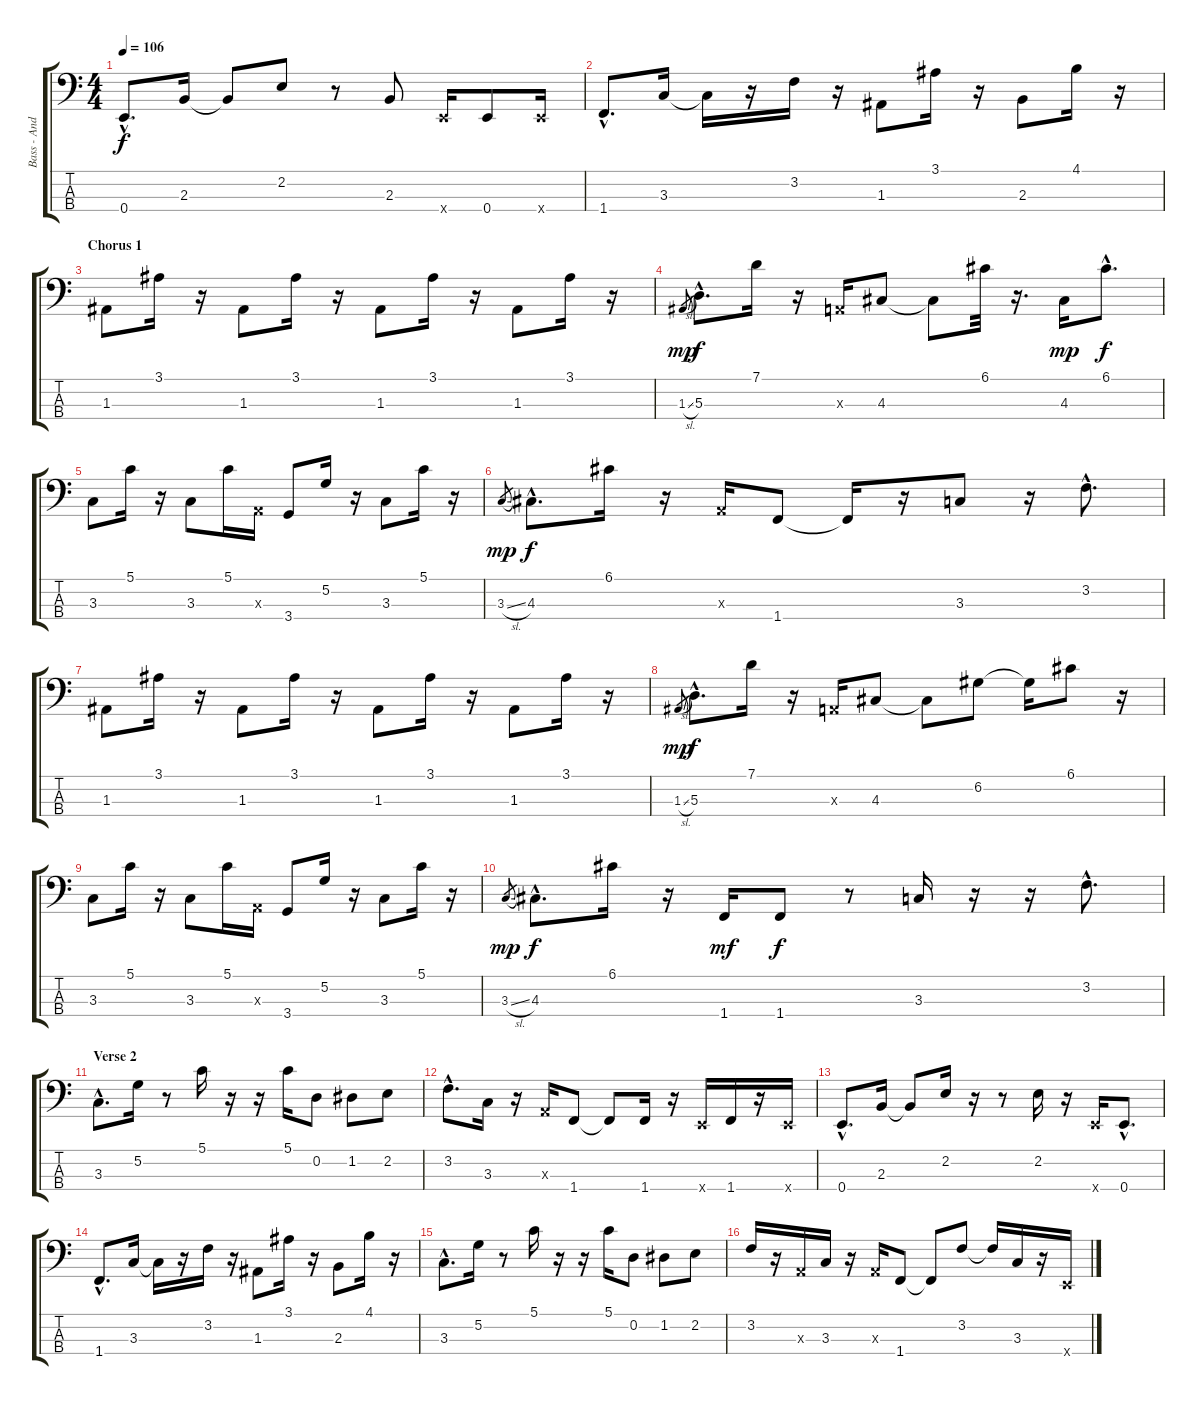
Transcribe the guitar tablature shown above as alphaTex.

\track ("Bass - Andrew Levy" "Bass - And") {instrument electricbassfinger}
\staff {score tabs}
\tuning (G2 D2 A1 E1) {hide}
\ts (4 4)
\tempo 106
\clef f4
\ks c
0.4{hac}.8{d dy f} 2.3.16 2.3{t}.8 2.2.8 r.8 2.3.8 0.4{x}.16 0.4.8 0.4{x}.16 |
1.4{hac}.8{d} 3.3.16 3.3{t}.16 r.16 3.2.16 r.16 1.3.8 3.1.16 r.16 2.3.8 4.1.16 r.16 |
\section ("" "Chorus 1")
1.3.8 3.1.16 r.16 1.3.8 3.1.16 r.16 1.3.8 3.1.16 r.16 1.3.8 3.1.16 r.16 |
1.3{sl}.8{gr dy mp} 5.3{hac}.8{d dy f} 7.1.16 r.16 0.3{x}.16 4.3.8 4.3{t}.8 6.1.32 r.16{d} 4.3.16{dy mp} 6.1{hac}.8{d dy f} |
3.3.8 5.1.16 r.16 3.3.8 5.1.16 0.3{x}.16 3.4.8 5.2.16 r.16 3.3.8 5.1.16 r.16 |
3.3{sl}.8{gr dy mp} 4.3{hac}.8{d dy f} 6.1.16 r.16 0.3{x}.16 1.4.8 1.4{t}.16 r.16 3.3.8 r.16 3.2{hac}.8{d} |
1.3.8 3.1.16 r.16 1.3.8 3.1.16 r.16 1.3.8 3.1.16 r.16 1.3.8 3.1.16 r.16 |
1.3{sl}.8{gr dy mp} 5.3{hac}.8{d dy f} 7.1.16 r.16 0.3{x}.16 4.3.8 4.3{t}.8 6.2.8 6.2{t}.16 6.1.8 r.16 |
3.3.8 5.1.16 r.16 3.3.8 5.1.16 0.3{x}.16 3.4.8 5.2.16 r.16 3.3.8 5.1.16 r.16 |
3.3{sl}.8{gr dy mp} 4.3{hac}.8{d dy f} 6.1.16 r.16 1.4.16{dy mf} 1.4.8{dy f} r.8 3.3.16 r.16 r.16 3.2{hac}.8{d} |
\section ("" "Verse 2")
3.3{hac}.8{d} 5.2.16 r.8 5.1.16 r.16 r.16 5.1.16 0.2.8 1.2.8 2.2.8 |
3.2{hac}.8{d} 3.3.16 r.16 0.3{x}.16 1.4.8 1.4{t}.8 1.4.16 r.16 0.4{x}.16 1.4.16 r.16 0.4{x}.16 |
0.4{hac}.8{d} 2.3.16 2.3{t}.8 2.2.16 r.16 r.8 2.2.16 r.16 0.4{x}.16 0.4{hac}.8{d} |
1.4{hac}.8{d} 3.3.16 3.3{t}.16 r.16 3.2.16 r.16 1.3.8 3.1.16 r.16 2.3.8 4.1.16 r.16 |
3.3{hac}.8{d} 5.2.16 r.8 5.1.16 r.16 r.16 5.1.16 0.2.8 1.2.8 2.2.8 |
3.2.16 r.16 0.3{x}.16 3.3.16 r.16 0.3{x}.16 1.4.8 1.4{t}.8 3.2.8 3.2{t}.16 3.3.16 r.16 0.4{x}.16
